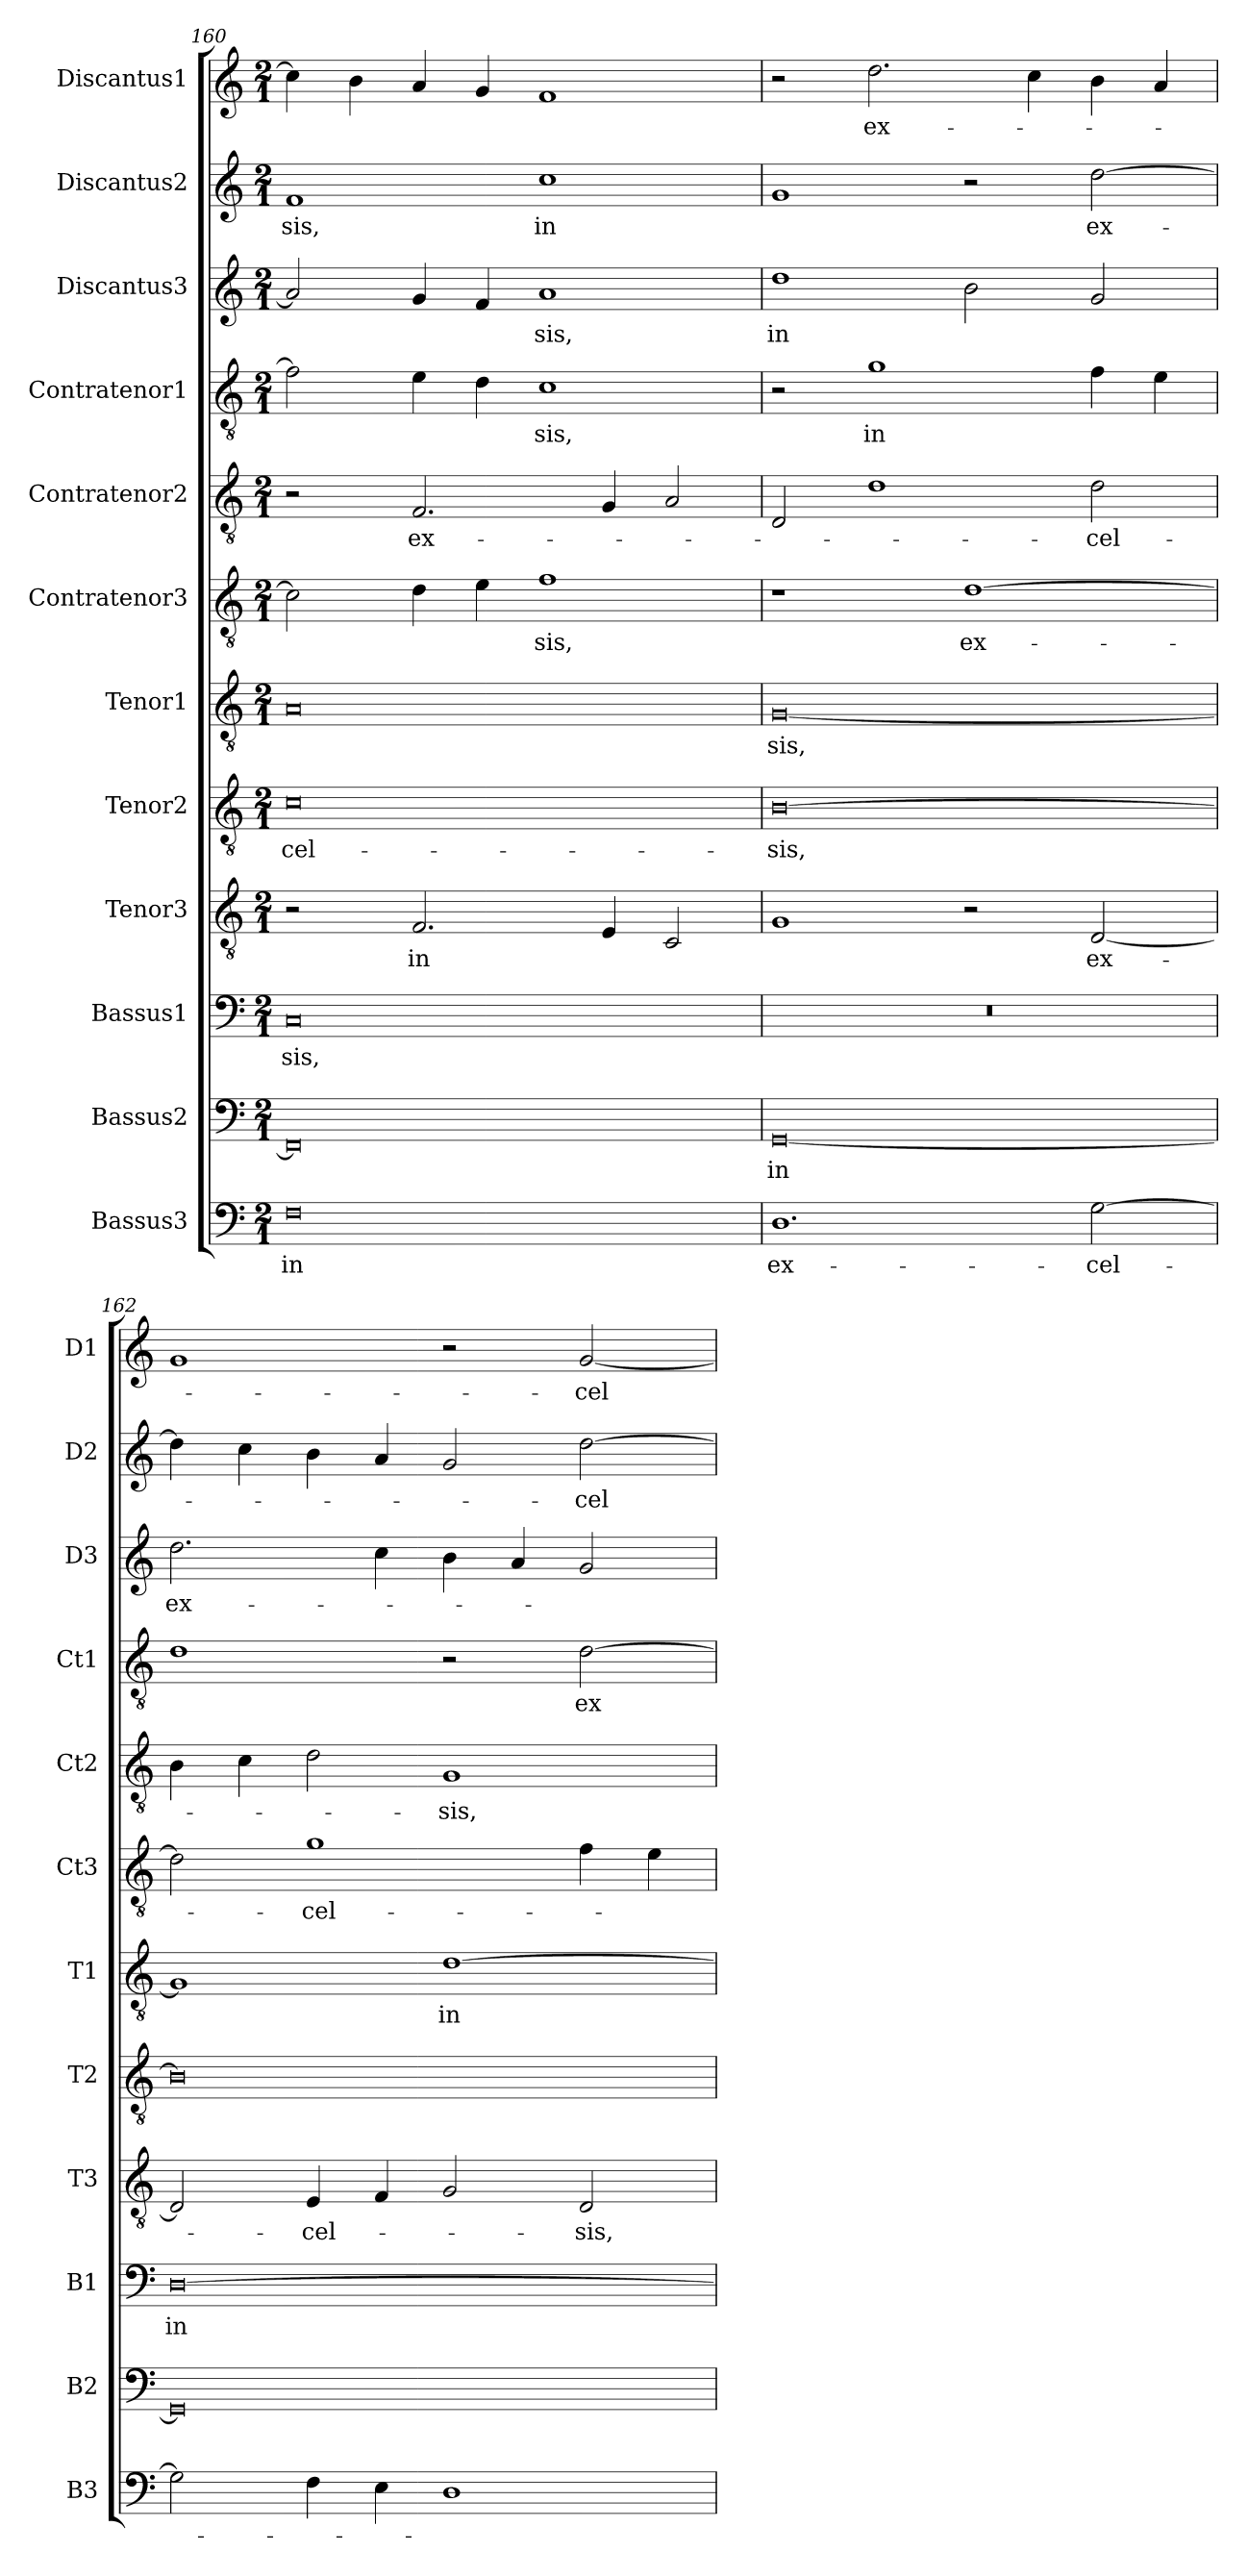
**kern	**text	**kern	**text	**kern	**text	**kern	**text	**kern	**text	**kern	**text	**kern	**text	**kern	**text	**kern	**text	**kern	**text	**kern	**text	**kern	**text
*part12	*part12	*part11	*part11	*part10	*part10	*part9	*part9	*part8	*part8	*part7	*part7	*part6	*part6	*part5	*part5	*part4	*part4	*part3	*part3	*part2	*part2	*part1	*part1
*staff12	*staff12	*staff11	*staff11	*staff10	*staff10	*staff9	*staff9	*staff8	*staff8	*staff7	*staff7	*staff6	*staff6	*staff5	*staff5	*staff4	*staff4	*staff3	*staff3	*staff2	*staff2	*staff1	*staff1
*I"Bassus3	*	*I"Bassus2	*	*I"Bassus1	*	*I"Tenor3	*	*I"Tenor2	*	*I"Tenor1	*	*I"Contratenor3	*	*I"Contratenor2	*	*I"Contratenor1	*	*I"Discantus3	*	*I"Discantus2	*	*I"Discantus1	*
*I'B3	*	*I'B2	*	*I'B1	*	*I'T3	*	*I'T2	*	*I'T1	*	*I'Ct3	*	*I'Ct2	*	*I'Ct1	*	*I'D3	*	*I'D2	*	*I'D1	*
*clefF4	*	*clefF4	*	*clefF4	*	*clefGv2	*	*clefGv2	*	*clefGv2	*	*clefGv2	*	*clefGv2	*	*clefGv2	*	*clefG2	*	*clefG2	*	*clefG2	*
*k[]	*	*k[]	*	*k[]	*	*k[]	*	*k[]	*	*k[]	*	*k[]	*	*k[]	*	*k[]	*	*k[]	*	*k[]	*	*k[]	*
*M2/1	*	*M2/1	*	*M2/1	*	*M2/1	*	*M2/1	*	*M2/1	*	*M2/1	*	*M2/1	*	*M2/1	*	*M2/1	*	*M2/1	*	*M2/1	*
=160	=160	=160	=160	=160	=160	=160	=160	=160	=160	=160	=160	=160	=160	=160	=160	=160	=160	=160	=160	=160	=160	=160	=160
0F	in	0FF]	.	0C	-sis,	2r	.	0c	-cel-	0A	.	2c]	.	2r	.	2f]	.	2a]	.	1f	-sis,	4cc]	.
.	.	.	.	.	.	.	.	.	.	.	.	.	.	.	.	.	.	.	.	.	.	4b	.
.	.	.	.	.	.	2.F	in	.	.	.	.	4d	.	2.F	ex-	4e	.	4g	.	.	.	4a	.
.	.	.	.	.	.	.	.	.	.	.	.	4e	.	.	.	4d	.	4f	.	.	.	4g	.
.	.	.	.	.	.	.	.	.	.	.	.	1f	-sis,	.	.	1c	-sis,	1a	-sis,	1cc	in	1f	.
.	.	.	.	.	.	4E	.	.	.	.	.	.	.	4G	.	.	.	.	.	.	.	.	.
.	.	.	.	.	.	2C	.	.	.	.	.	.	.	2A	.	.	.	.	.	.	.	.	.
=161	=161	=161	=161	=161	=161	=161	=161	=161	=161	=161	=161	=161	=161	=161	=161	=161	=161	=161	=161	=161	=161	=161	=161
1.D	ex-	[0GG	in	0r	.	1G	.	[0B	-sis,	[0G	-sis,	1r	.	2D	.	2r	.	1dd	in	1g	.	2r	.
.	.	.	.	.	.	.	.	.	.	.	.	.	.	1d	.	1g	in	.	.	.	.	2.dd	ex-
.	.	.	.	.	.	2r	.	.	.	.	.	[1d	ex-	.	.	.	.	2b	.	2r	.	.	.
.	.	.	.	.	.	.	.	.	.	.	.	.	.	.	.	.	.	.	.	.	.	4cc	.
[2G	-cel-	.	.	.	.	[2D	ex-	.	.	.	.	.	.	2d	-cel-	4f	.	2g	.	[2dd	ex-	4b	.
.	.	.	.	.	.	.	.	.	.	.	.	.	.	.	.	4e	.	.	.	.	.	4a	.
=162	=162	=162	=162	=162	=162	=162	=162	=162	=162	=162	=162	=162	=162	=162	=162	=162	=162	=162	=162	=162	=162	=162	=162
2G]	.	0GG]	.	[0D	in	2D]	.	0B]	.	1G]	.	2d]	.	4B	.	1d	.	2.dd	ex-	4dd]	.	1g	.
.	.	.	.	.	.	.	.	.	.	.	.	.	.	4c	.	.	.	.	.	4cc	.	.	.
4F	.	.	.	.	.	4E	-cel-	.	.	.	.	1g	-cel-	2d	.	.	.	.	.	4b	.	.	.
4E	.	.	.	.	.	4F	.	.	.	.	.	.	.	.	.	.	.	4cc	.	4a	.	.	.
1D	.	.	.	.	.	2G	.	.	.	[1d	in	.	.	1G	-sis,	2r	.	4b	.	2g	.	2r	.
.	.	.	.	.	.	.	.	.	.	.	.	.	.	.	.	.	.	4a	.	.	.	.	.
.	.	.	.	.	.	2D	-sis,	.	.	.	.	4f	.	.	.	[2d	ex-	2g	.	[2dd	-cel-	[2g	-cel-
.	.	.	.	.	.	.	.	.	.	.	.	4e	.	.	.	.	.	.	.	.	.	.	.
=	=	=	=	=	=	=	=	=	=	=	=	=	=	=	=	=	=	=	=	=	=	=	=
*-	*-	*-	*-	*-	*-	*-	*-	*-	*-	*-	*-	*-	*-	*-	*-	*-	*-	*-	*-	*-	*-	*-	*-
